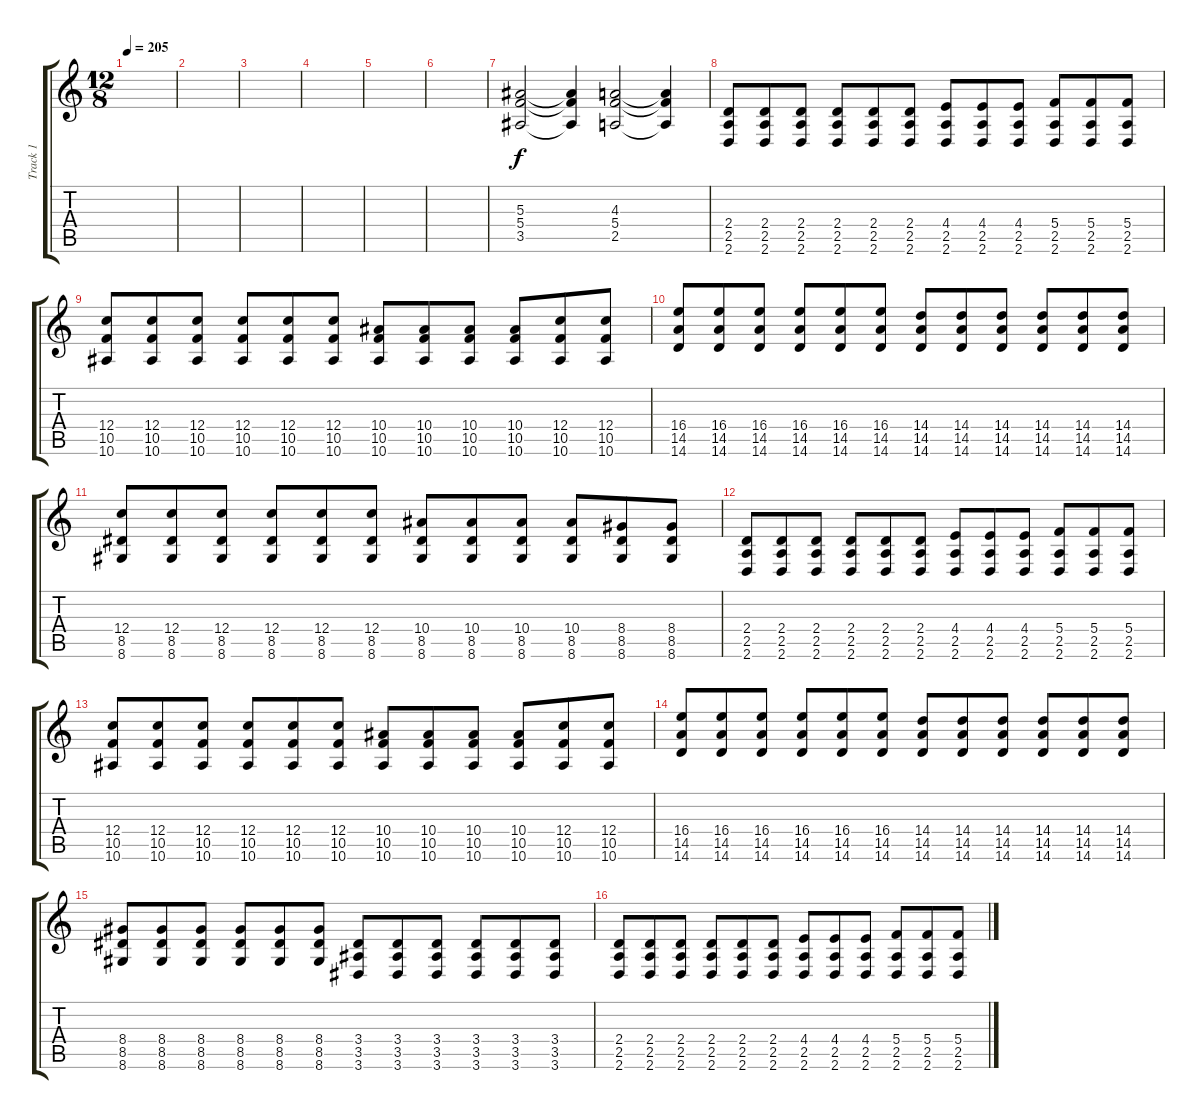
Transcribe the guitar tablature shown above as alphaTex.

\track ("Track 1" "Track 1") {instrument overdrivenguitar}
\staff {score tabs}
\tuning (D4 A3 F3 C3 G2 C2) {hide}
\ts (12 8)
\tempo 205
\clef g2
\ks c
|
|
|
|
|
|
(5.3 5.4 3.5).2 (5.3{t} 5.4{t} 3.5{t}).4 (4.3 5.4 2.5).2 (4.3{t} 5.4{t} 2.5{t}).4 |
(2.4 2.5 2.6).8 (2.4 2.5 2.6).8 (2.4 2.5 2.6).8 (2.4 2.5 2.6).8 (2.4 2.5 2.6).8 (2.4 2.5 2.6).8 (4.4 2.5 2.6).8 (4.4 2.5 2.6).8 (4.4 2.5 2.6).8 (5.4 2.5 2.6).8 (5.4 2.5 2.6).8 (5.4 2.5 2.6).8 |
(12.4 10.5 10.6).8 (12.4 10.5 10.6).8 (12.4 10.5 10.6).8 (12.4 10.5 10.6).8 (12.4 10.5 10.6).8 (12.4 10.5 10.6).8 (10.4 10.5 10.6).8 (10.4 10.5 10.6).8 (10.4 10.5 10.6).8 (10.4 10.5 10.6).8 (12.4 10.5 10.6).8 (12.4 10.5 10.6).8 |
(16.4 14.5 14.6).8 (16.4 14.5 14.6).8 (16.4 14.5 14.6).8 (16.4 14.5 14.6).8 (16.4 14.5 14.6).8 (16.4 14.5 14.6).8 (14.4 14.5 14.6).8 (14.4 14.5 14.6).8 (14.4 14.5 14.6).8 (14.4 14.5 14.6).8 (14.4 14.5 14.6).8 (14.4 14.5 14.6).8 |
(12.4 8.5 8.6).8 (12.4 8.5 8.6).8 (12.4 8.5 8.6).8 (12.4 8.5 8.6).8 (12.4 8.5 8.6).8 (12.4 8.5 8.6).8 (10.4 8.5 8.6).8 (10.4 8.5 8.6).8 (10.4 8.5 8.6).8 (10.4 8.5 8.6).8 (8.4 8.5 8.6).8 (8.4 8.5 8.6).8 |
(2.4 2.5 2.6).8 (2.4 2.5 2.6).8 (2.4 2.5 2.6).8 (2.4 2.5 2.6).8 (2.4 2.5 2.6).8 (2.4 2.5 2.6).8 (4.4 2.5 2.6).8 (4.4 2.5 2.6).8 (4.4 2.5 2.6).8 (5.4 2.5 2.6).8 (5.4 2.5 2.6).8 (5.4 2.5 2.6).8 |
(12.4 10.5 10.6).8 (12.4 10.5 10.6).8 (12.4 10.5 10.6).8 (12.4 10.5 10.6).8 (12.4 10.5 10.6).8 (12.4 10.5 10.6).8 (10.4 10.5 10.6).8 (10.4 10.5 10.6).8 (10.4 10.5 10.6).8 (10.4 10.5 10.6).8 (12.4 10.5 10.6).8 (12.4 10.5 10.6).8 |
(16.4 14.5 14.6).8 (16.4 14.5 14.6).8 (16.4 14.5 14.6).8 (16.4 14.5 14.6).8 (16.4 14.5 14.6).8 (16.4 14.5 14.6).8 (14.4 14.5 14.6).8 (14.4 14.5 14.6).8 (14.4 14.5 14.6).8 (14.4 14.5 14.6).8 (14.4 14.5 14.6).8 (14.4 14.5 14.6).8 |
(8.4 8.5 8.6).8 (8.4 8.5 8.6).8 (8.4 8.5 8.6).8 (8.4 8.5 8.6).8 (8.4 8.5 8.6).8 (8.4 8.5 8.6).8 (3.4 3.5 3.6).8 (3.4 3.5 3.6).8 (3.4 3.5 3.6).8 (3.4 3.5 3.6).8 (3.4 3.5 3.6).8 (3.4 3.5 3.6).8 |
(2.4 2.5 2.6).8 (2.4 2.5 2.6).8 (2.4 2.5 2.6).8 (2.4 2.5 2.6).8 (2.4 2.5 2.6).8 (2.4 2.5 2.6).8 (4.4 2.5 2.6).8 (4.4 2.5 2.6).8 (4.4 2.5 2.6).8 (5.4 2.5 2.6).8 (5.4 2.5 2.6).8 (5.4 2.5 2.6).8
